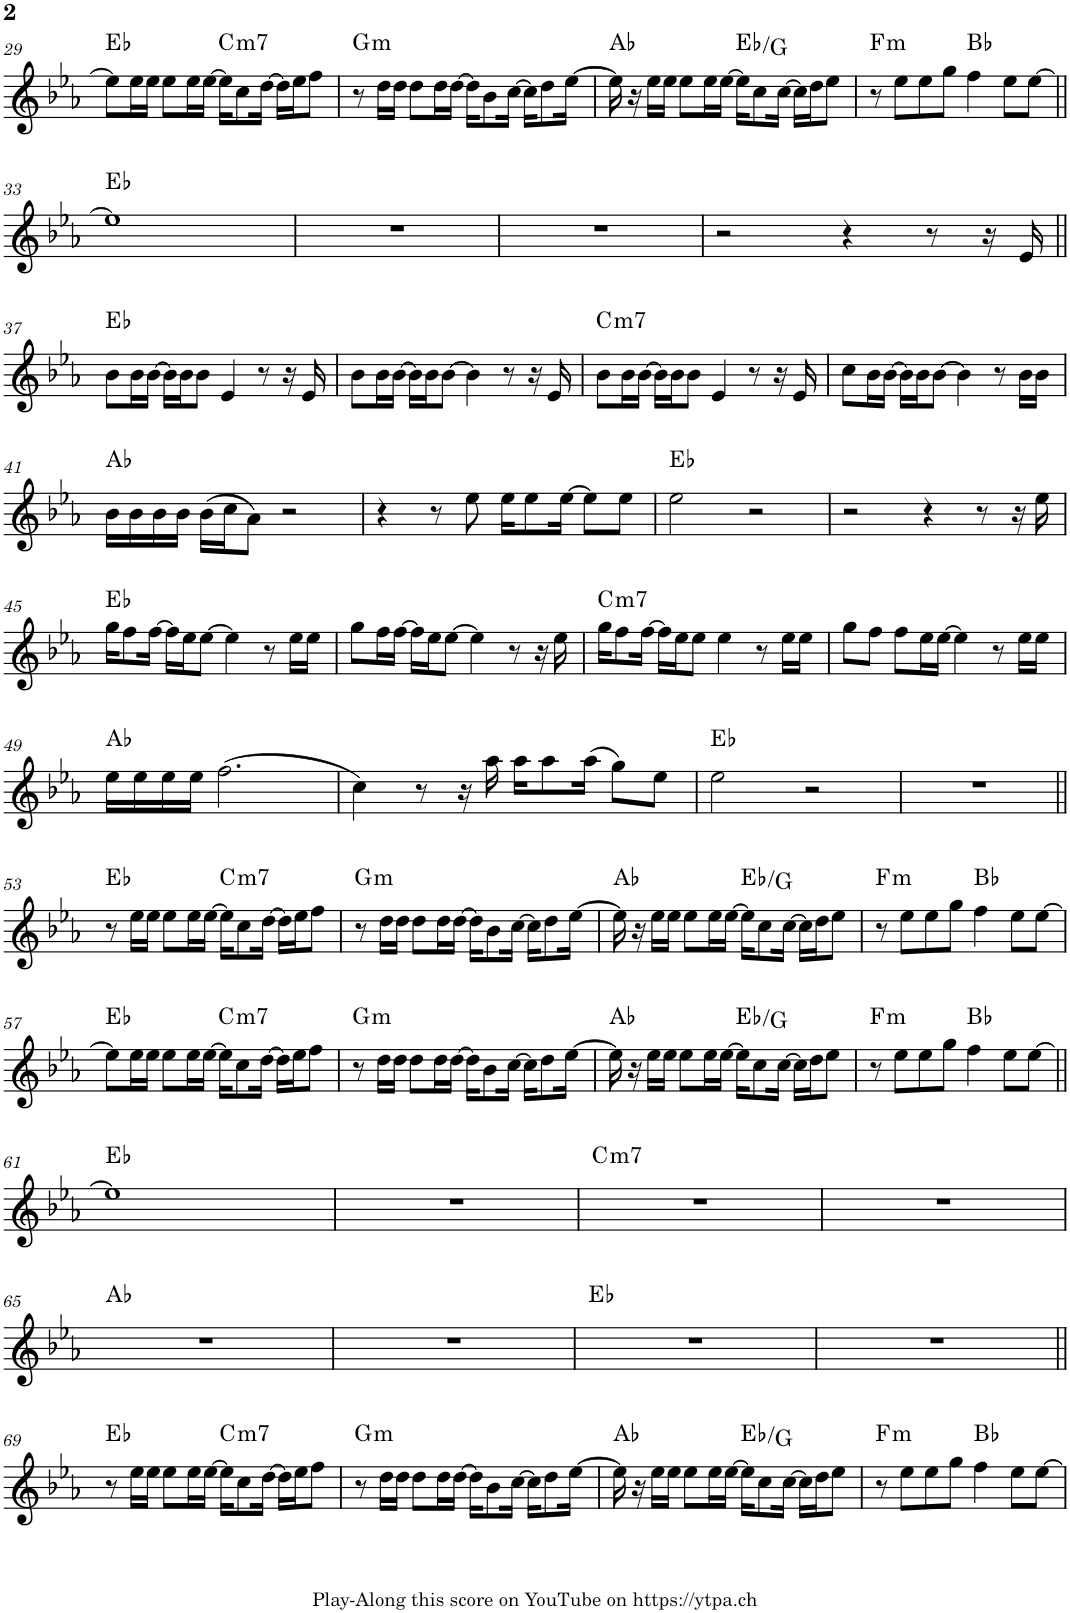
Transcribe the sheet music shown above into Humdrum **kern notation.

**kern	**harte
*part1	*part1
*staff1	*
*I"Piano	*
*I'Pno.	*
!!LO:PB:g=z
*clefG2	*
*k[b-e-a-]	*
*M4/4	*
=29	=29
8ee-\L]	Eb:maj
16ee-\L	.
16ee-\JJ	.
8ee-\L	.
16ee-\L	.
[16ee-\JJ	.
!	!LO:H:kt=m7
16ee-\KL]	C:min7
8cc\	.
[16dd\Jk	.
16dd\LL]	.
16ee-\J	.
8ff\J	.
=30	=30
!	!LO:H:kt=m
8r	G:min
16dd\LL	.
16dd\JJ	.
8dd\L	.
16dd\L	.
[16dd\JJ	.
16dd\KL]	.
8b-\	.
[16cc\Jk	.
16cc\KL]	.
8dd\	.
[16ee-\Jk	.
=31	=31
16ee-\]	Ab:maj
16r	.
16ee-\LL	.
16ee-\JJ	.
8ee-\L	.
16ee-\L	.
[16ee-\JJ	.
16ee-\KL]	Eb:maj/3
8cc\	.
[16cc\Jk	.
16cc\LL]	.
16dd\J	.
8ee-\J	.
=32	=32
!	!LO:H:kt=m
8r	F:min
8ee-\L	.
8ee-\	.
8gg\J	.
4ff\	Bb:maj
8ee-\L	.
[8ee-\J	.
!!LO:LB:g=z
=33||	=33||
1ee-]	Eb:maj
=34	=34
1r	.
=35	=35
1r	.
=36	=36
2r	.
4r	.
8r	.
16r	.
16e-/	.
!!LO:LB:g=z
=37||	=37||
8b-\L	Eb:maj
16b-\L	.
[16b-\JJ	.
16b-\LL]	.
16b-\J	.
8b-\J	.
4e-/	.
8r	.
16r	.
16e-/	.
=38	=38
8b-\L	.
16b-\L	.
[16b-\JJ	.
16b-\LL]	.
16b-\J	.
[8b-\J	.
4b-\]	.
8r	.
16r	.
16e-/	.
=39	=39
!	!LO:H:kt=m7
8b-\L	C:min7
16b-\L	.
[16b-\JJ	.
16b-\LL]	.
16b-\J	.
8b-\J	.
4e-/	.
8r	.
16r	.
16e-/	.
=40	=40
8cc\L	.
16b-\L	.
[16b-\JJ	.
16b-\LL]	.
16b-\J	.
[8b-\J	.
4b-\]	.
8r	.
16b-\LL	.
16b-\JJ	.
!!LO:LB:g=z
=41	=41
16b-\LL	Ab:maj
16b-\	.
16b-\	.
16b-\JJ	.
(16b-\LL	.
16cc\J	.
8a-\J)	.
2r	.
=42	=42
4r	.
8r	.
8ee-\	.
16ee-\KL	.
8ee-\	.
[16ee-\Jk	.
8ee-\L]	.
8ee-\J	.
=43	=43
2ee-\	Eb:maj
2r	.
=44	=44
2r	.
4r	.
8r	.
16r	.
16ee-\	.
!!LO:LB:g=z
=45	=45
16gg\KL	Eb:maj
8ff\	.
[16ff\Jk	.
16ff\LL]	.
16ee-\J	.
[8ee-\J	.
4ee-\]	.
8r	.
16ee-\LL	.
16ee-\JJ	.
=46	=46
8gg\L	.
16ff\L	.
[16ff\JJ	.
16ff\LL]	.
16ee-\J	.
[8ee-\J	.
4ee-\]	.
8r	.
16r	.
16ee-\	.
=47	=47
!	!LO:H:kt=m7
16gg\KL	C:min7
8ff\	.
[16ff\Jk	.
16ff\LL]	.
16ee-\J	.
8ee-\J	.
4ee-\	.
8r	.
16ee-\LL	.
16ee-\JJ	.
=48	=48
8gg\L	.
8ff\J	.
8ff\L	.
16ee-\L	.
[16ee-\JJ	.
4ee-\]	.
8r	.
16ee-\LL	.
16ee-\JJ	.
!!LO:LB:g=z
=49	=49
16ee-\LL	Ab:maj
16ee-\	.
16ee-\	.
16ee-\JJ	.
(2.ff\	.
=50	=50
4cc\)	.
8r	.
16r	.
16aa-\	.
16aa-\KL	.
8aa-\	.
(16aa-\Jk	.
8gg\L)	.
8ee-\J	.
=51	=51
2ee-\	Eb:maj
2r	.
=52	=52
1r	.
!!LO:LB:g=z
=53||	=53||
8r	Eb:maj
16ee-\LL	.
16ee-\JJ	.
8ee-\L	.
16ee-\L	.
[16ee-\JJ	.
!	!LO:H:kt=m7
16ee-\KL]	C:min7
8cc\	.
[16dd\Jk	.
16dd\LL]	.
16ee-\J	.
8ff\J	.
=54	=54
!	!LO:H:kt=m
8r	G:min
16dd\LL	.
16dd\JJ	.
8dd\L	.
16dd\L	.
[16dd\JJ	.
16dd\KL]	.
8b-\	.
[16cc\Jk	.
16cc\KL]	.
8dd\	.
[16ee-\Jk	.
=55	=55
16ee-\]	Ab:maj
16r	.
16ee-\LL	.
16ee-\JJ	.
8ee-\L	.
16ee-\L	.
[16ee-\JJ	.
16ee-\KL]	Eb:maj/3
8cc\	.
[16cc\Jk	.
16cc\LL]	.
16dd\J	.
8ee-\J	.
=56	=56
!	!LO:H:kt=m
8r	F:min
8ee-\L	.
8ee-\	.
8gg\J	.
4ff\	Bb:maj
8ee-\L	.
[8ee-\J	.
!!LO:LB:g=z
=57	=57
8ee-\L]	Eb:maj
16ee-\L	.
16ee-\JJ	.
8ee-\L	.
16ee-\L	.
[16ee-\JJ	.
!	!LO:H:kt=m7
16ee-\KL]	C:min7
8cc\	.
[16dd\Jk	.
16dd\LL]	.
16ee-\J	.
8ff\J	.
=58	=58
!	!LO:H:kt=m
8r	G:min
16dd\LL	.
16dd\JJ	.
8dd\L	.
16dd\L	.
[16dd\JJ	.
16dd\KL]	.
8b-\	.
[16cc\Jk	.
16cc\KL]	.
8dd\	.
[16ee-\Jk	.
=59	=59
16ee-\]	Ab:maj
16r	.
16ee-\LL	.
16ee-\JJ	.
8ee-\L	.
16ee-\L	.
[16ee-\JJ	.
16ee-\KL]	Eb:maj/3
8cc\	.
[16cc\Jk	.
16cc\LL]	.
16dd\J	.
8ee-\J	.
=60	=60
!	!LO:H:kt=m
8r	F:min
8ee-\L	.
8ee-\	.
8gg\J	.
4ff\	Bb:maj
8ee-\L	.
[8ee-\J	.
!!LO:LB:g=z
=61||	=61||
1ee-]	Eb:maj
=62	=62
1r	.
=63	=63
!	!LO:H:kt=m7
1r	C:min7
=64	=64
1r	.
!!LO:LB:g=z
=65	=65
1r	Ab:maj
=66	=66
1r	.
=67	=67
1r	Eb:maj
=68	=68
1r	.
!!LO:LB:g=z
=69||	=69||
8r	Eb:maj
16ee-\LL	.
16ee-\JJ	.
8ee-\L	.
16ee-\L	.
[16ee-\JJ	.
!	!LO:H:kt=m7
16ee-\KL]	C:min7
8cc\	.
[16dd\Jk	.
16dd\LL]	.
16ee-\J	.
8ff\J	.
=70	=70
!	!LO:H:kt=m
8r	G:min
16dd\LL	.
16dd\JJ	.
8dd\L	.
16dd\L	.
[16dd\JJ	.
16dd\KL]	.
8b-\	.
[16cc\Jk	.
16cc\KL]	.
8dd\	.
[16ee-\Jk	.
=71	=71
16ee-\]	Ab:maj
16r	.
16ee-\LL	.
16ee-\JJ	.
8ee-\L	.
16ee-\L	.
[16ee-\JJ	.
16ee-\KL]	Eb:maj/3
8cc\	.
[16cc\Jk	.
16cc\LL]	.
16dd\J	.
8ee-\J	.
=72	=72
!	!LO:H:kt=m
8r	F:min
8ee-\L	.
8ee-\	.
8gg\J	.
4ff\	Bb:maj
8ee-\L	.
[8ee-\J	.
=	=
*-	*-
